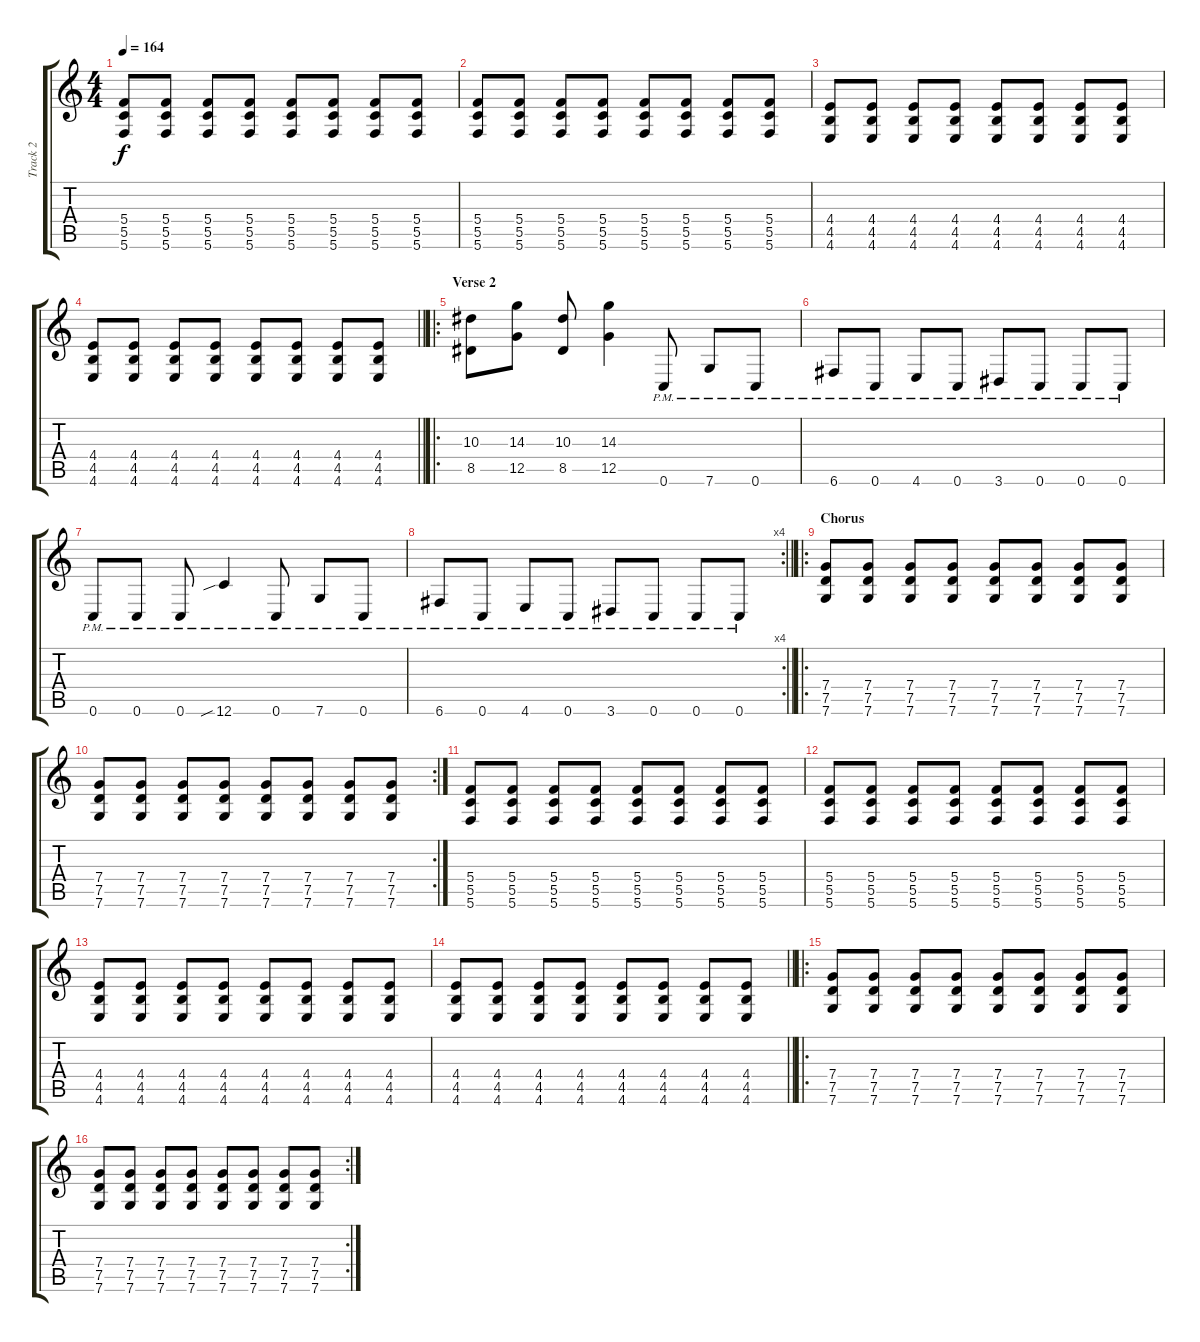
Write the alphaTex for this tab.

\track ("Track 2" "Track 2") {instrument distortionguitar}
\staff {score tabs}
\tuning (D4 A3 F3 C3 G2 C2) {hide}
\ts (4 4)
\tempo 164
\clef g2
\ks c
(5.4 5.5 5.6).8{dy f} (5.4 5.5 5.6).8 (5.4 5.5 5.6).8 (5.4 5.5 5.6).8 (5.4 5.5 5.6).8 (5.4 5.5 5.6).8 (5.4 5.5 5.6).8 (5.4 5.5 5.6).8 |
(5.4 5.5 5.6).8 (5.4 5.5 5.6).8 (5.4 5.5 5.6).8 (5.4 5.5 5.6).8 (5.4 5.5 5.6).8 (5.4 5.5 5.6).8 (5.4 5.5 5.6).8 (5.4 5.5 5.6).8 |
(4.4 4.5 4.6).8 (4.4 4.5 4.6).8 (4.4 4.5 4.6).8 (4.4 4.5 4.6).8 (4.4 4.5 4.6).8 (4.4 4.5 4.6).8 (4.4 4.5 4.6).8 (4.4 4.5 4.6).8 |
\barLineRight lightlight
(4.4 4.5 4.6).8 (4.4 4.5 4.6).8 (4.4 4.5 4.6).8 (4.4 4.5 4.6).8 (4.4 4.5 4.6).8 (4.4 4.5 4.6).8 (4.4 4.5 4.6).8 (4.4 4.5 4.6).8 |
\ro
\section ("" "Verse 2")
(10.3 8.5).8 (14.3 12.5).8 (10.3 8.5).8 (14.3 12.5).4 0.6{pm}.8 7.6{pm}.8 0.6{pm}.8 |
6.6{pm}.8 0.6{pm}.8 4.6{pm}.8 0.6{pm}.8 3.6{pm}.8 0.6{pm}.8 0.6{pm}.8 0.6{pm}.8 |
0.6{pm}.8 0.6{pm}.8 0.6{pm}.8 12.6{sib pm}.4 0.6{pm}.8 7.6{pm}.8 0.6{pm}.8 |
\rc 4
\barLineRight lightlight
6.6{pm}.8 0.6{pm}.8 4.6{pm}.8 0.6{pm}.8 3.6{pm}.8 0.6{pm}.8 0.6{pm}.8 0.6{pm}.8 |
\ro
\section ("" "Chorus")
(7.4 7.5 7.6).8 (7.4 7.5 7.6).8 (7.4 7.5 7.6).8 (7.4 7.5 7.6).8 (7.4 7.5 7.6).8 (7.4 7.5 7.6).8 (7.4 7.5 7.6).8 (7.4 7.5 7.6).8 |
\rc 2
(7.4 7.5 7.6).8 (7.4 7.5 7.6).8 (7.4 7.5 7.6).8 (7.4 7.5 7.6).8 (7.4 7.5 7.6).8 (7.4 7.5 7.6).8 (7.4 7.5 7.6).8 (7.4 7.5 7.6).8 |
(5.4 5.5 5.6).8 (5.4 5.5 5.6).8 (5.4 5.5 5.6).8 (5.4 5.5 5.6).8 (5.4 5.5 5.6).8 (5.4 5.5 5.6).8 (5.4 5.5 5.6).8 (5.4 5.5 5.6).8 |
(5.4 5.5 5.6).8 (5.4 5.5 5.6).8 (5.4 5.5 5.6).8 (5.4 5.5 5.6).8 (5.4 5.5 5.6).8 (5.4 5.5 5.6).8 (5.4 5.5 5.6).8 (5.4 5.5 5.6).8 |
(4.4 4.5 4.6).8 (4.4 4.5 4.6).8 (4.4 4.5 4.6).8 (4.4 4.5 4.6).8 (4.4 4.5 4.6).8 (4.4 4.5 4.6).8 (4.4 4.5 4.6).8 (4.4 4.5 4.6).8 |
\barLineRight lightlight
(4.4 4.5 4.6).8 (4.4 4.5 4.6).8 (4.4 4.5 4.6).8 (4.4 4.5 4.6).8 (4.4 4.5 4.6).8 (4.4 4.5 4.6).8 (4.4 4.5 4.6).8 (4.4 4.5 4.6).8 |
\ro
(7.4 7.5 7.6).8 (7.4 7.5 7.6).8 (7.4 7.5 7.6).8 (7.4 7.5 7.6).8 (7.4 7.5 7.6).8 (7.4 7.5 7.6).8 (7.4 7.5 7.6).8 (7.4 7.5 7.6).8 |
\rc 2
(7.4 7.5 7.6).8 (7.4 7.5 7.6).8 (7.4 7.5 7.6).8 (7.4 7.5 7.6).8 (7.4 7.5 7.6).8 (7.4 7.5 7.6).8 (7.4 7.5 7.6).8 (7.4 7.5 7.6).8
